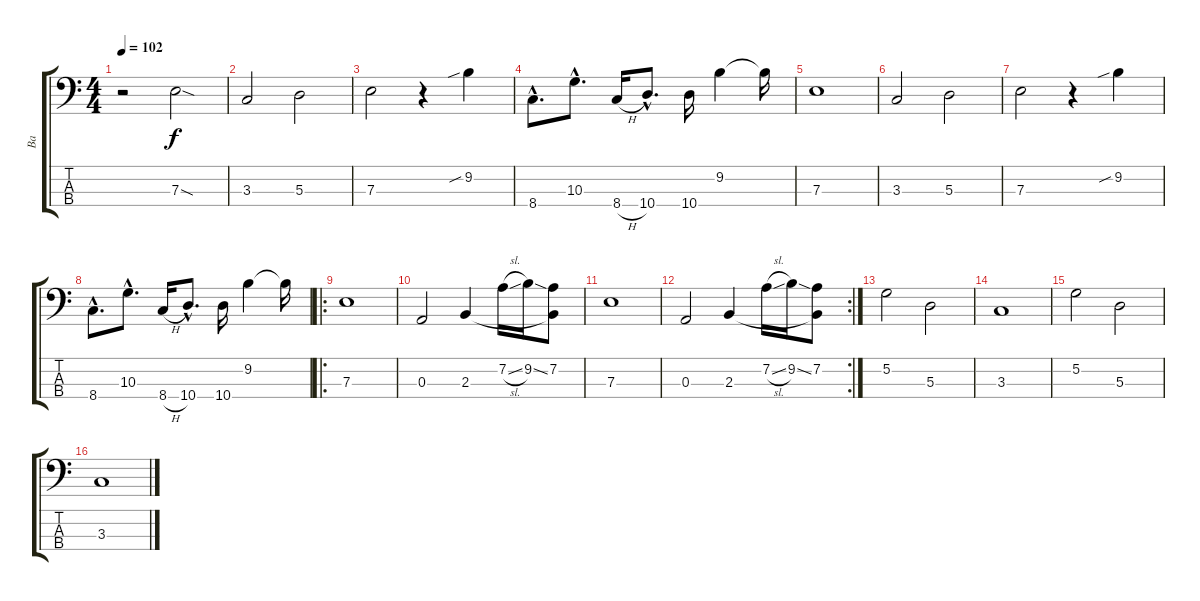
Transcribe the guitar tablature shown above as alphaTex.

\track ("Ba" "Ba") {instrument electricbassfinger}
\staff {score tabs}
\tuning (G2 D2 A1 E1) {hide}
\ts (4 4)
\tempo 102
\clef f4
\ks c
r.2{dy f instrument electricbassfinger} 7.3{sod}.2 |
3.3.2 5.3.2 |
7.3.2 r.4 9.2{sib}.4 |
8.4{hac}.8{d} 10.3{hac}.8{d} 8.4{h}.16 10.4{hac}.8{d} 10.4.16 9.2.4 9.2{t}.16 |
7.3.1 |
3.3.2 5.3.2 |
7.3.2 r.4 9.2{sib}.4 |
8.4{hac}.8{d} 10.3{hac}.8{d} 8.4{h}.16 10.4{hac}.8{d} 10.4.16 9.2.4 9.2{t}.16 |
\ro
7.3.1 |
0.3.2 2.3.4 7.2{sl}.16 9.2{ss}.16 (7.2 2.3{t}).8 |
7.3.1 |
\rc 2
0.3.2 2.3.4 7.2{sl}.16 9.2{ss}.16 (7.2 2.3{t}).8 |
5.2.2 5.3.2 |
3.3.1 |
5.2.2 5.3.2 |
3.3.1
